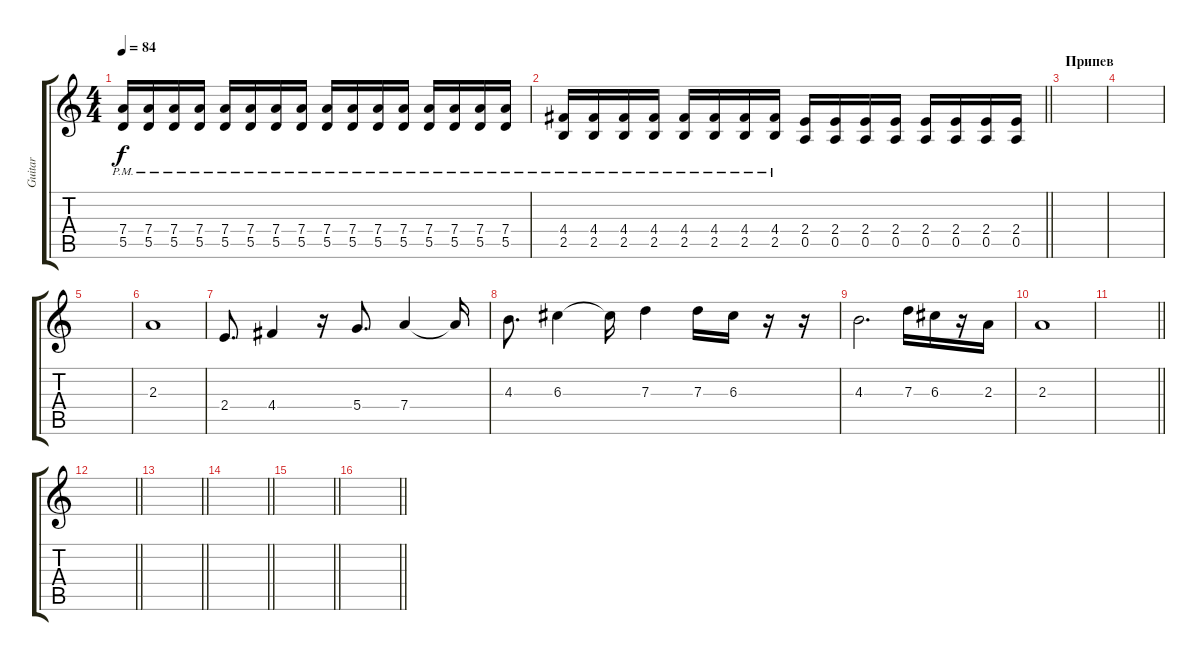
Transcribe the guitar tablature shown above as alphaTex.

\track ("Guitar" "Guitar") {instrument distortionguitar}
\staff {score tabs}
\tuning (E4 B3 G3 D3 A2 E2) {hide}
\ts (4 4)
\tempo 84
\clef g2
\ks c
(7.4{pm} 5.5{pm}).16{dy f} (7.4{pm} 5.5{pm}).16 (7.4{pm} 5.5{pm}).16 (7.4{pm} 5.5{pm}).16 (7.4{pm} 5.5{pm}).16 (7.4{pm} 5.5{pm}).16 (7.4{pm} 5.5{pm}).16 (7.4{pm} 5.5{pm}).16 (7.4{pm} 5.5{pm}).16 (7.4{pm} 5.5{pm}).16 (7.4{pm} 5.5{pm}).16 (7.4{pm} 5.5{pm}).16 (7.4{pm} 5.5{pm}).16 (7.4{pm} 5.5{pm}).16 (7.4{pm} 5.5{pm}).16 (7.4{pm} 5.5{pm}).16 |
\barLineRight lightlight
(4.4{pm} 2.5{pm}).16 (4.4{pm} 2.5{pm}).16 (4.4{pm} 2.5{pm}).16 (4.4{pm} 2.5{pm}).16 (4.4{pm} 2.5{pm}).16 (4.4{pm} 2.5{pm}).16 (4.4{pm} 2.5{pm}).16 (4.4{pm} 2.5{pm}).16 (2.4 0.5).16 (2.4 0.5).16 (2.4 0.5).16 (2.4 0.5).16 (2.4 0.5).16 (2.4 0.5).16 (2.4 0.5).16 (2.4 0.5).16 |
\section ("" "Припев")
|
|
|
2.3.1 |
2.4.8{d} 4.4.4 r.16 5.4.8{d} 7.4.4 7.4{t}.16 |
4.3.8{d} 6.3.4 6.3{t}.16 7.3.4 7.3.16 6.3.16 r.16 r.16 |
4.3.2{d} 7.3.16 6.3.16 r.16 2.3.16 |
2.3.1 |
\barLineRight lightlight
|
\barLineRight lightlight
|
\barLineRight lightlight
|
\barLineRight lightlight
|
\barLineRight lightlight
|
\barLineRight lightlight
